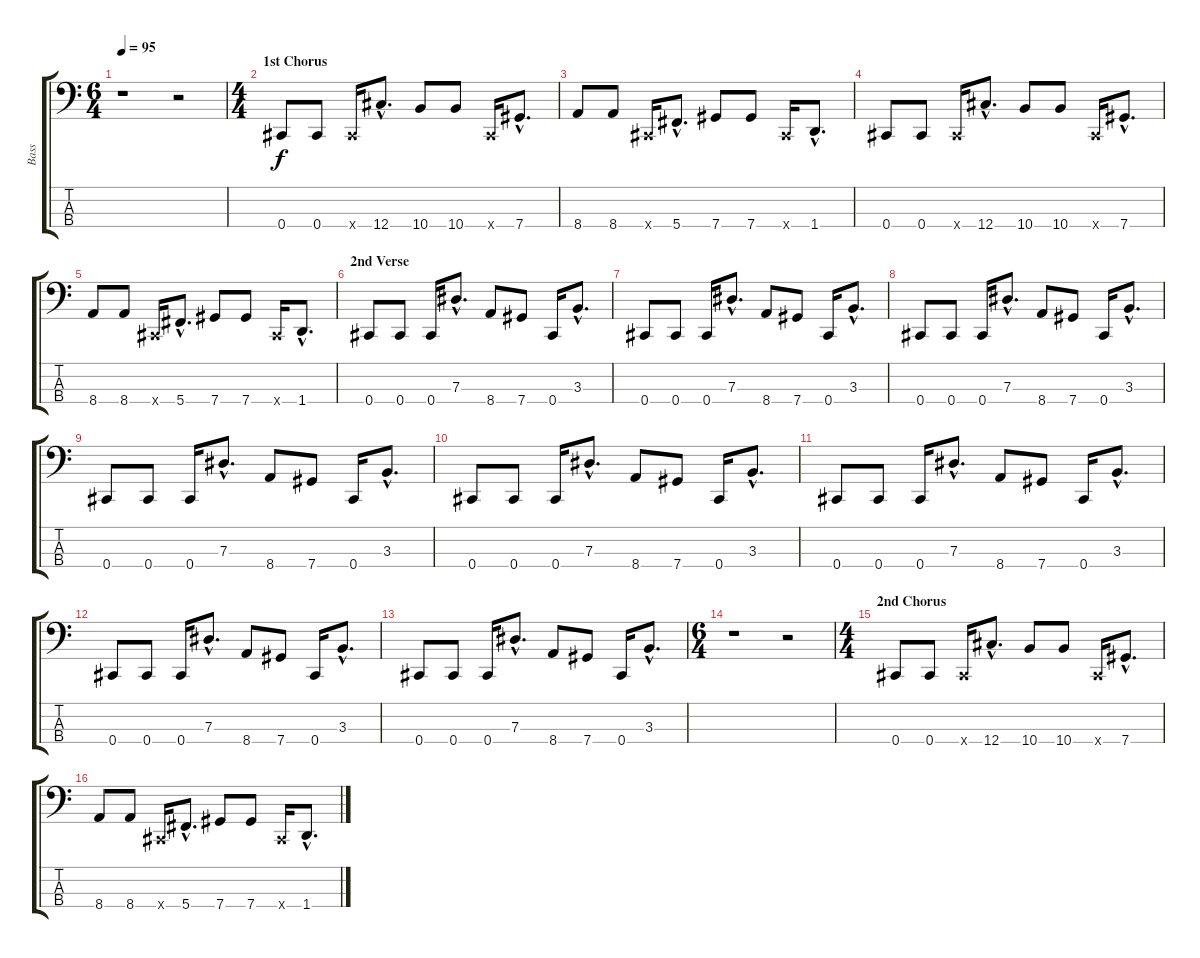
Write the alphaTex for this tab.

\track ("Bass" "Bass") {instrument electricbassfinger}
\staff {score tabs}
\tuning (Gb2 Db2 Ab1 Db1) {hide}
\ts (6 4)
\tempo 95
\clef f4
\ks c
r.1{dy f} r.2 |
\ts (4 4)
\section ("" "1st Chorus")
0.4.8 0.4.8 0.4{x}.16 12.4{hac}.8{d} 10.4.8 10.4.8 0.4{x}.16 7.4{hac}.8{d} |
8.4.8 8.4.8 0.4{x}.16 5.4{hac}.8{d} 7.4.8 7.4.8 0.4{x}.16 1.4{hac}.8{d} |
0.4.8 0.4.8 0.4{x}.16 12.4{hac}.8{d} 10.4.8 10.4.8 0.4{x}.16 7.4{hac}.8{d} |
8.4.8 8.4.8 0.4{x}.16 5.4{hac}.8{d} 7.4.8 7.4.8 0.4{x}.16 1.4{hac}.8{d} |
\section ("" "2nd Verse")
0.4.8 0.4.8 0.4.16 7.3{hac}.8{d} 8.4.8 7.4.8 0.4.16 3.3{hac}.8{d} |
0.4.8 0.4.8 0.4.16 7.3{hac}.8{d} 8.4.8 7.4.8 0.4.16 3.3{hac}.8{d} |
0.4.8 0.4.8 0.4.16 7.3{hac}.8{d} 8.4.8 7.4.8 0.4.16 3.3{hac}.8{d} |
0.4.8 0.4.8 0.4.16 7.3{hac}.8{d} 8.4.8 7.4.8 0.4.16 3.3{hac}.8{d} |
0.4.8 0.4.8 0.4.16 7.3{hac}.8{d} 8.4.8 7.4.8 0.4.16 3.3{hac}.8{d} |
0.4.8 0.4.8 0.4.16 7.3{hac}.8{d} 8.4.8 7.4.8 0.4.16 3.3{hac}.8{d} |
0.4.8 0.4.8 0.4.16 7.3{hac}.8{d} 8.4.8 7.4.8 0.4.16 3.3{hac}.8{d} |
0.4.8 0.4.8 0.4.16 7.3{hac}.8{d} 8.4.8 7.4.8 0.4.16 3.3{hac}.8{d} |
\ts (6 4)
r.1 r.2 |
\ts (4 4)
\section ("" "2nd Chorus")
0.4.8 0.4.8 0.4{x}.16 12.4{hac}.8{d} 10.4.8 10.4.8 0.4{x}.16 7.4{hac}.8{d} |
8.4.8 8.4.8 0.4{x}.16 5.4{hac}.8{d} 7.4.8 7.4.8 0.4{x}.16 1.4{hac}.8{d}
